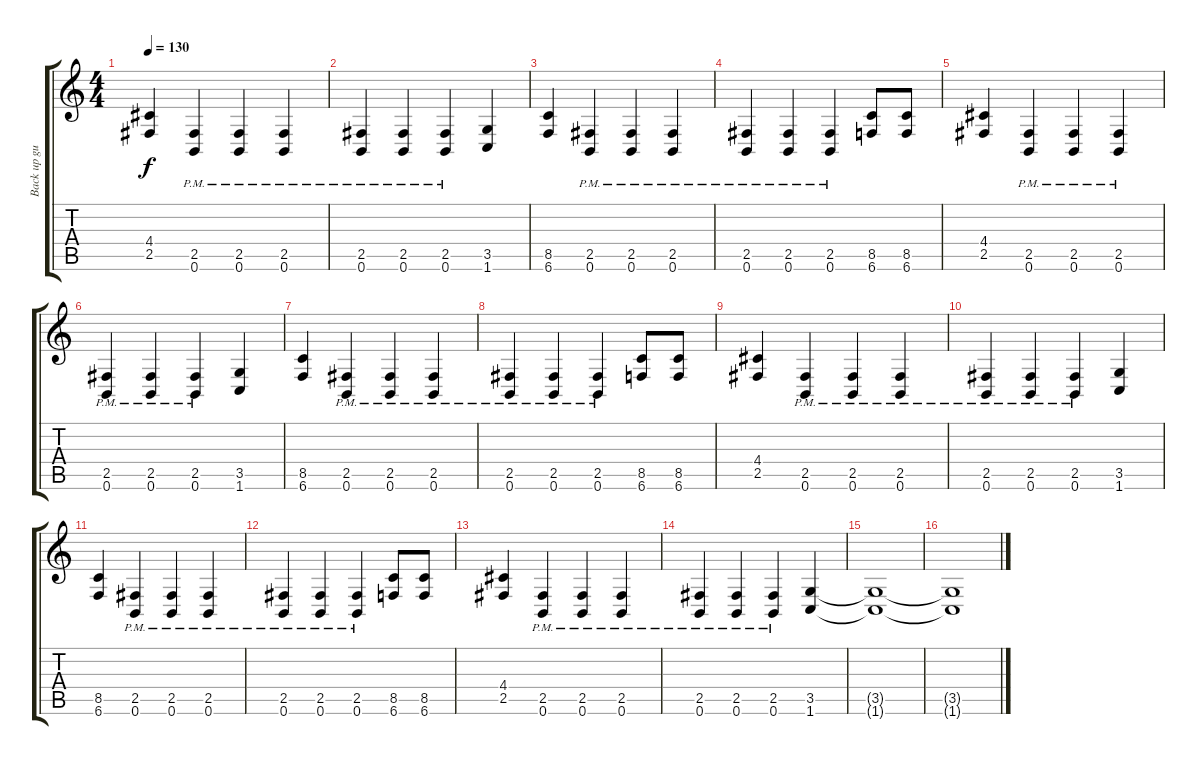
\track ("Back up guits (R)" "Back up gu") {instrument overdrivenguitar}
\staff {score tabs}
\tuning (B3 Gb3 D3 A2 E2 B1) {hide}
\ts (4 4)
\tempo 130
\clef g2
\ks c
(4.4 2.5).4{dy f} (2.5{pm} 0.6{pm}).4 (2.5{pm} 0.6{pm}).4 (2.5{pm} 0.6{pm}).4 |
(2.5{pm} 0.6{pm}).4 (2.5{pm} 0.6{pm}).4 (2.5{pm} 0.6{pm}).4 (3.5 1.6).4 |
(8.5 6.6).4 (2.5{pm} 0.6{pm}).4 (2.5{pm} 0.6{pm}).4 (2.5{pm} 0.6{pm}).4 |
(2.5{pm} 0.6{pm}).4 (2.5{pm} 0.6{pm}).4 (2.5{pm} 0.6{pm}).4 (8.5 6.6).8 (8.5 6.6).8 |
(4.4 2.5).4 (2.5{pm} 0.6{pm}).4 (2.5{pm} 0.6{pm}).4 (2.5{pm} 0.6{pm}).4 |
(2.5{pm} 0.6{pm}).4 (2.5{pm} 0.6{pm}).4 (2.5{pm} 0.6{pm}).4 (3.5 1.6).4 |
(8.5 6.6).4 (2.5{pm} 0.6{pm}).4 (2.5{pm} 0.6{pm}).4 (2.5{pm} 0.6{pm}).4 |
(2.5{pm} 0.6{pm}).4 (2.5{pm} 0.6{pm}).4 (2.5{pm} 0.6{pm}).4 (8.5 6.6).8 (8.5 6.6).8 |
(4.4 2.5).4 (2.5{pm} 0.6{pm}).4 (2.5{pm} 0.6{pm}).4 (2.5{pm} 0.6{pm}).4 |
(2.5{pm} 0.6{pm}).4 (2.5{pm} 0.6{pm}).4 (2.5{pm} 0.6{pm}).4 (3.5 1.6).4 |
(8.5 6.6).4 (2.5{pm} 0.6{pm}).4 (2.5{pm} 0.6{pm}).4 (2.5{pm} 0.6{pm}).4 |
(2.5{pm} 0.6{pm}).4 (2.5{pm} 0.6{pm}).4 (2.5{pm} 0.6{pm}).4 (8.5 6.6).8 (8.5 6.6).8 |
(4.4 2.5).4 (2.5{pm} 0.6{pm}).4 (2.5{pm} 0.6{pm}).4 (2.5{pm} 0.6{pm}).4 |
(2.5{pm} 0.6{pm}).4 (2.5{pm} 0.6{pm}).4 (2.5{pm} 0.6{pm}).4 (3.5 1.6).4 |
(3.5{t} 1.6{t}).1 |
(3.5{t} 1.6{t}).1
